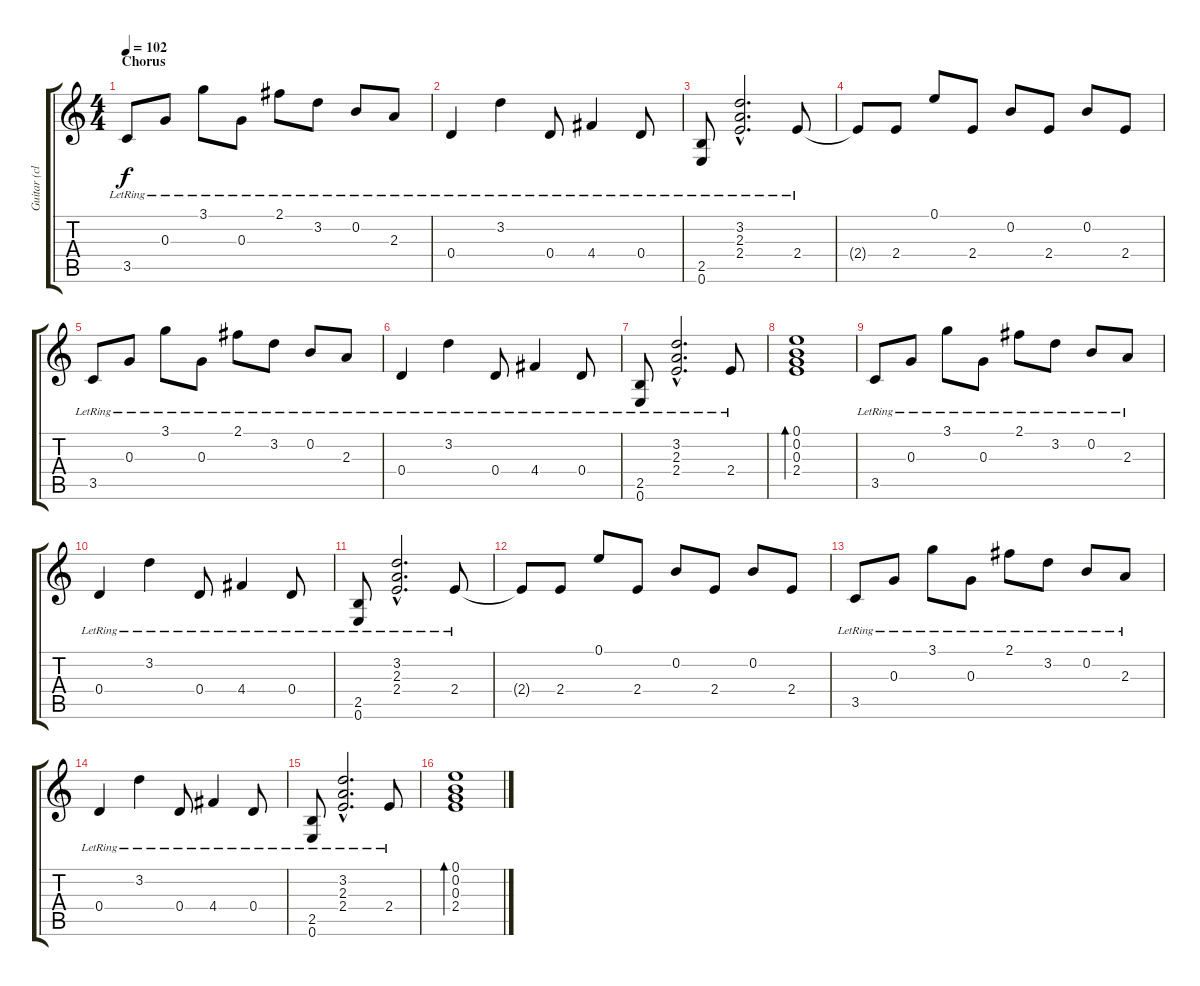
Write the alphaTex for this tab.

\track ("Guitar (clean)" "Guitar (cl") {instrument electricguitarclean}
\staff {score tabs}
\tuning (E4 B3 G3 D3 A2 E2) {hide}
\ts (4 4)
\section ("" "Chorus")
\tempo 102
\clef g2
\ks c
3.5{lr}.8{dy f} 0.3{lr}.8 3.1{lr}.8 0.3{lr}.8 2.1{lr}.8 3.2{lr}.8 0.2{lr}.8 2.3{lr}.8 |
0.4{lr}.4 3.2{lr}.4 0.4{lr}.8 4.4{lr}.4 0.4{lr}.8 |
(2.5{lr} 0.6{lr}).8 (3.2{hac lr} 2.3{hac lr} 2.4{hac lr}).2{d} 2.4{lr}.8 |
2.4{t}.8 2.4.8 0.1.8 2.4.8 0.2.8 2.4.8 0.2.8 2.4.8 |
3.5{lr}.8 0.3{lr}.8 3.1{lr}.8 0.3{lr}.8 2.1{lr}.8 3.2{lr}.8 0.2{lr}.8 2.3{lr}.8 |
0.4{lr}.4 3.2{lr}.4 0.4{lr}.8 4.4{lr}.4 0.4{lr}.8 |
(2.5{lr} 0.6{lr}).8 (3.2{hac lr} 2.3{hac lr} 2.4{hac lr}).2{d} 2.4{lr}.8 |
(0.1 0.2 0.3 2.4).1{bd 240} |
3.5{lr}.8 0.3{lr}.8 3.1{lr}.8 0.3{lr}.8 2.1{lr}.8 3.2{lr}.8 0.2{lr}.8 2.3{lr}.8 |
0.4{lr}.4 3.2{lr}.4 0.4{lr}.8 4.4{lr}.4 0.4{lr}.8 |
(2.5{lr} 0.6{lr}).8 (3.2{hac lr} 2.3{hac lr} 2.4{hac lr}).2{d} 2.4{lr}.8 |
2.4{t}.8 2.4.8 0.1.8 2.4.8 0.2.8 2.4.8 0.2.8 2.4.8 |
3.5{lr}.8 0.3{lr}.8 3.1{lr}.8 0.3{lr}.8 2.1{lr}.8 3.2{lr}.8 0.2{lr}.8 2.3{lr}.8 |
0.4{lr}.4 3.2{lr}.4 0.4{lr}.8 4.4{lr}.4 0.4{lr}.8 |
(2.5{lr} 0.6{lr}).8 (3.2{hac lr} 2.3{hac lr} 2.4{hac lr}).2{d} 2.4{lr}.8 |
(0.1 0.2 0.3 2.4).1{bd 240}
